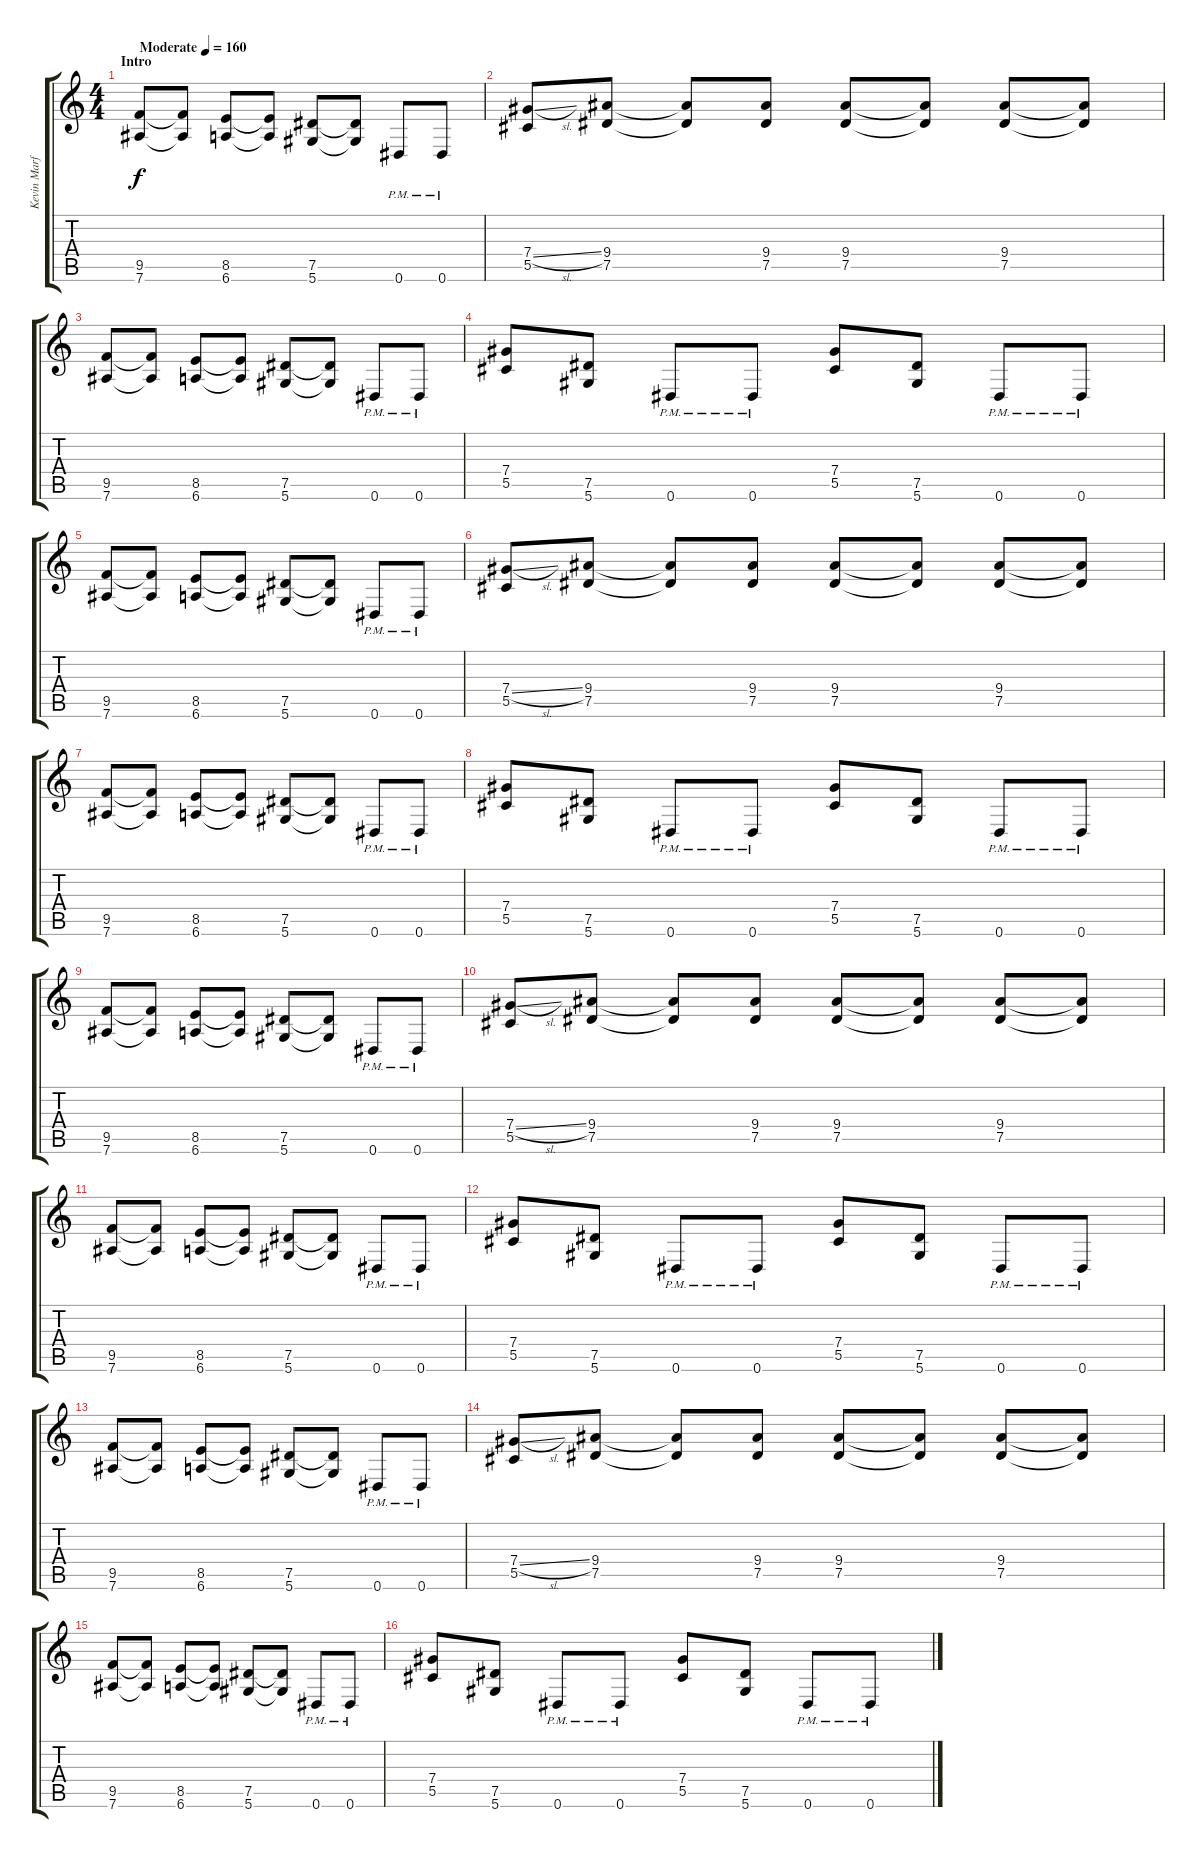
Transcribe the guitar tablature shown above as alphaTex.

\track ("Kevin Marfil" "Kevin Marf") {instrument distortionguitar}
\staff {score tabs}
\tuning (Eb4 Bb3 Gb3 Db3 Ab2 Eb2) {hide}
\ts (4 4)
\section ("" "Intro")
\tempo (160 "Moderate")
\clef g2
\ks c
(9.5 7.6).8{dy f instrument distortionguitar} (9.5{t} 7.6{t}).8 (8.5 6.6).8 (8.5{t} 6.6{t}).8 (7.5 5.6).8 (7.5{t} 5.6{t}).8 0.6{pm}.8 0.6{pm}.8 |
(7.4{sl} 5.5).8 (9.4 7.5).8 (9.4{t} 7.5{t}).8 (9.4 7.5).8 (9.4 7.5).8 (9.4{t} 7.5{t}).8 (9.4 7.5).8 (9.4{t} 7.5{t}).8 |
(9.5 7.6).8 (9.5{t} 7.6{t}).8 (8.5 6.6).8 (8.5{t} 6.6{t}).8 (7.5 5.6).8 (7.5{t} 5.6{t}).8 0.6{pm}.8 0.6{pm}.8 |
(7.4 5.5).8 (7.5 5.6).8 0.6{pm}.8 0.6{pm}.8 (7.4 5.5).8 (7.5 5.6).8 0.6{pm}.8 0.6{pm}.8 |
(9.5 7.6).8 (9.5{t} 7.6{t}).8 (8.5 6.6).8 (8.5{t} 6.6{t}).8 (7.5 5.6).8 (7.5{t} 5.6{t}).8 0.6{pm}.8 0.6{pm}.8 |
(7.4{sl} 5.5).8 (9.4 7.5).8 (9.4{t} 7.5{t}).8 (9.4 7.5).8 (9.4 7.5).8 (9.4{t} 7.5{t}).8 (9.4 7.5).8 (9.4{t} 7.5{t}).8 |
(9.5 7.6).8 (9.5{t} 7.6{t}).8 (8.5 6.6).8 (8.5{t} 6.6{t}).8 (7.5 5.6).8 (7.5{t} 5.6{t}).8 0.6{pm}.8 0.6{pm}.8 |
(7.4 5.5).8 (7.5 5.6).8 0.6{pm}.8 0.6{pm}.8 (7.4 5.5).8 (7.5 5.6).8 0.6{pm}.8 0.6{pm}.8 |
(9.5 7.6).8 (9.5{t} 7.6{t}).8 (8.5 6.6).8 (8.5{t} 6.6{t}).8 (7.5 5.6).8 (7.5{t} 5.6{t}).8 0.6{pm}.8 0.6{pm}.8 |
(7.4{sl} 5.5).8 (9.4 7.5).8 (9.4{t} 7.5{t}).8 (9.4 7.5).8 (9.4 7.5).8 (9.4{t} 7.5{t}).8 (9.4 7.5).8 (9.4{t} 7.5{t}).8 |
(9.5 7.6).8 (9.5{t} 7.6{t}).8 (8.5 6.6).8 (8.5{t} 6.6{t}).8 (7.5 5.6).8 (7.5{t} 5.6{t}).8 0.6{pm}.8 0.6{pm}.8 |
(7.4 5.5).8 (7.5 5.6).8 0.6{pm}.8 0.6{pm}.8 (7.4 5.5).8 (7.5 5.6).8 0.6{pm}.8 0.6{pm}.8 |
(9.5 7.6).8 (9.5{t} 7.6{t}).8 (8.5 6.6).8 (8.5{t} 6.6{t}).8 (7.5 5.6).8 (7.5{t} 5.6{t}).8 0.6{pm}.8 0.6{pm}.8 |
(7.4{sl} 5.5).8 (9.4 7.5).8 (9.4{t} 7.5{t}).8 (9.4 7.5).8 (9.4 7.5).8 (9.4{t} 7.5{t}).8 (9.4 7.5).8 (9.4{t} 7.5{t}).8 |
(9.5 7.6).8 (9.5{t} 7.6{t}).8 (8.5 6.6).8 (8.5{t} 6.6{t}).8 (7.5 5.6).8 (7.5{t} 5.6{t}).8 0.6{pm}.8 0.6{pm}.8 |
(7.4 5.5).8 (7.5 5.6).8 0.6{pm}.8 0.6{pm}.8 (7.4 5.5).8 (7.5 5.6).8 0.6{pm}.8 0.6{pm}.8
